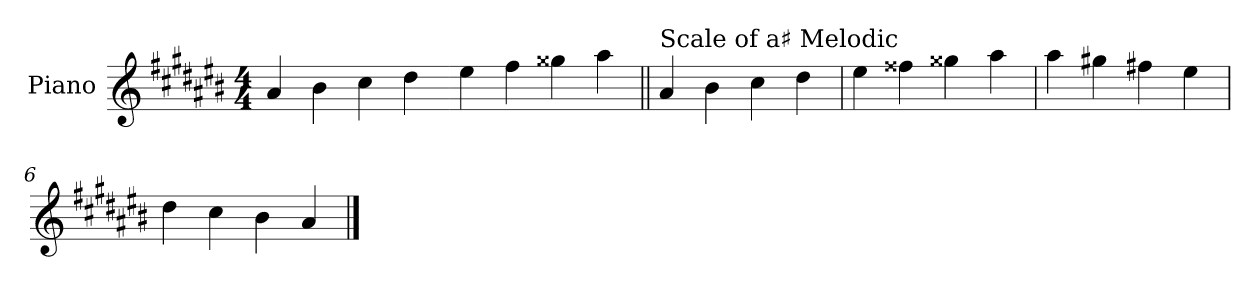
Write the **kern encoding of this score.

**kern
*part1
*staff1
*I"Piano
*I'Pno.
*clefG2
*k[f#c#g#d#a#e#b#]
*M4/4
*MM80
=1
4a#/
4b#\
4cc#\
4dd#\
=2-
4ee#\
4ff#\
4gg##X\
4aa#\
!!LO:LB:g=z
=3||
!LO:TX:a:t=Scale of a♯ Melodic
4a#/
4b#\
4cc#\
4dd#\
=4`
4ee#\
4ff##X\
4gg##X\
4aa#\
=5
4aa#\
4gg#X\
4ff#X\
4ee#\
=6`
4dd#\
4cc#\
4b#\
4a#/
==
*-
